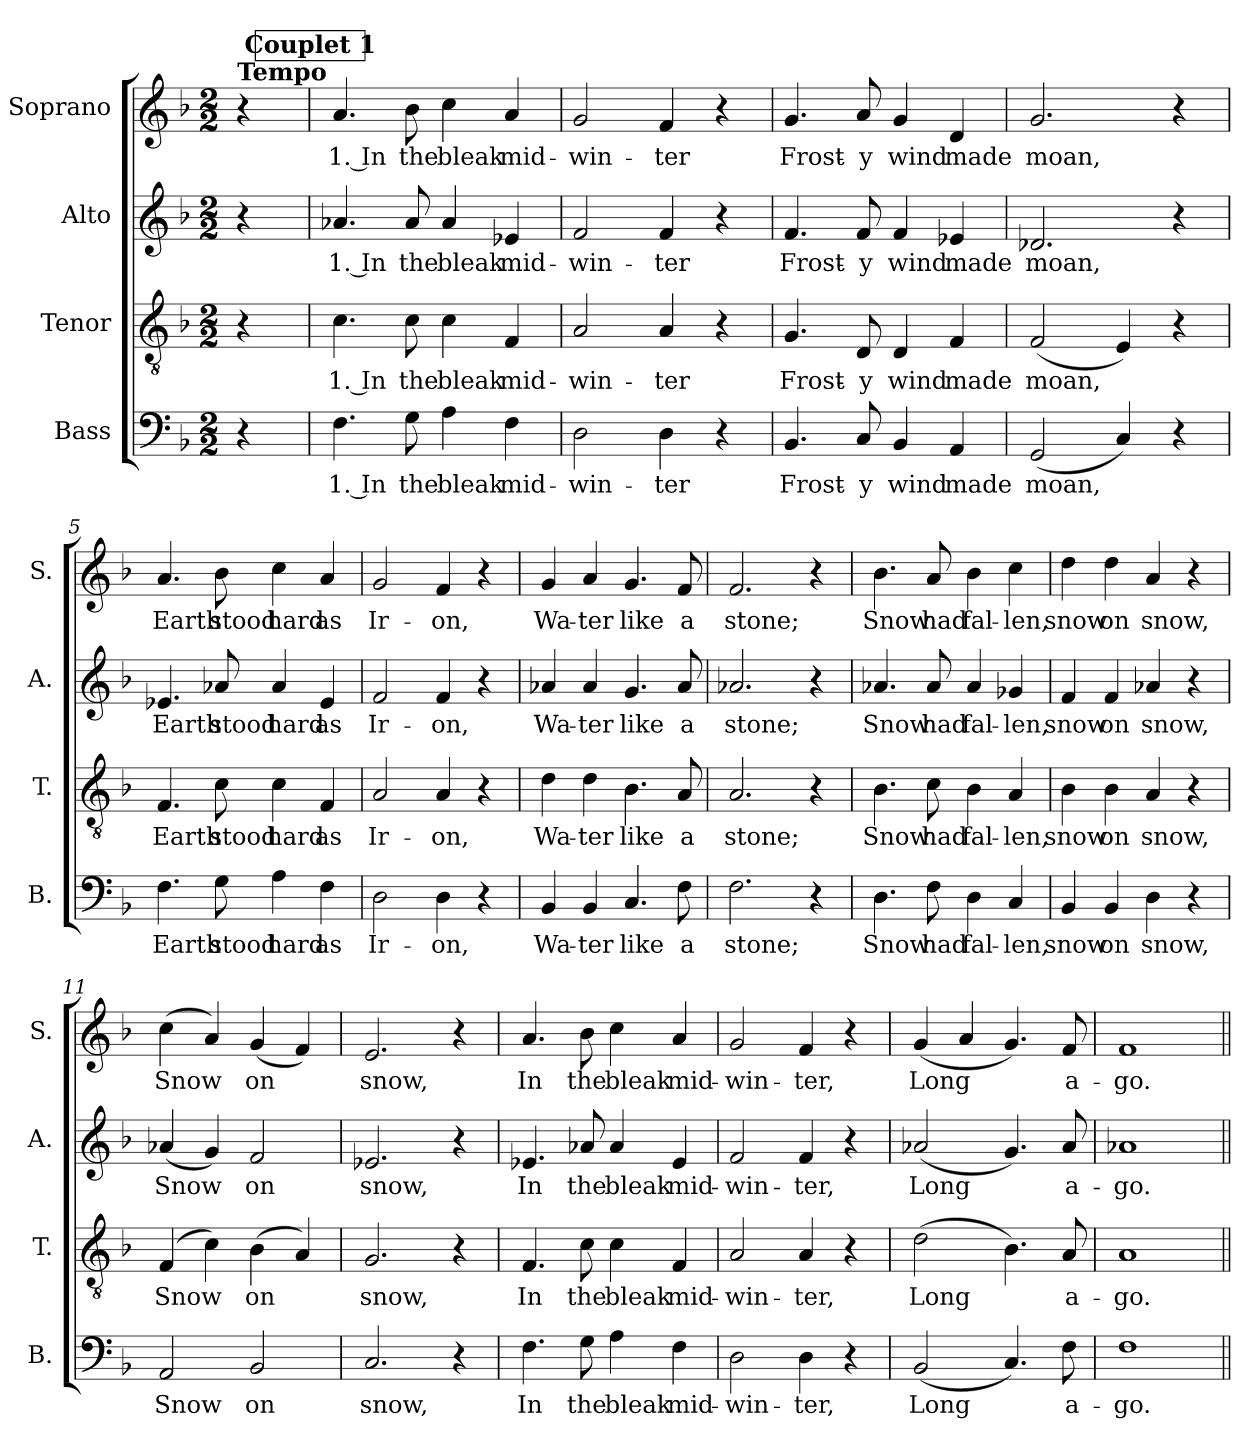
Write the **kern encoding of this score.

**kern	**text	**kern	**text	**kern	**text	**kern	**text
*part4	*part4	*part3	*part3	*part2	*part2	*part1	*part1
*staff4	*staff4	*staff3	*staff3	*staff2	*staff2	*staff1	*staff1
*I"Bass	*	*I"Tenor	*	*I"Alto	*	*I"Soprano	*
*I'B.	*	*I'T.	*	*I'A.	*	*I'S.	*
*clefF4	*	*clefGv2	*	*clefG2	*	*clefG2	*
*	*	*	*	*ITrd2c3	*	*	*
*k[b-]	*	*k[b-]	*	*k[f#c#]	*	*k[b-]	*
*M2/2	*	*M2/2	*	*M2/2	*	*M2/2	*
=	=	=	=	=	=	=	=
!	!	!	!	!	!	!LO:TX:a:B:t=Tempo	!
4r	.	4r	.	4r	.	4r	.
!!LO:REH:place=s1:a:B:fs=16:t=Couplet 1
=1	=1	=1	=1	=1	=1	=1	=1
4.F\	1. In	4.c\	1. In	4.fni/	1. In	4.a/	1. In
8G\	the	8c\	the	8fi/	the	8b-\	the
4A\	bleak	4c\	bleak	4fi/	bleak	4cc\	bleak
4F\	mid-	4F/	mid-	4cni/	mid-	4a/	mid-
=2	=2	=2	=2	=2	=2	=2	=2
2D\	-win-	2A/	-win-	2di/	-win-	2g/	-win-
4D\	-ter	4A/	-ter	4di/	-ter	4f/	-ter
4r	.	4r	.	4r	.	4r	.
=3	=3	=3	=3	=3	=3	=3	=3
4.BB-/	Frost-	4.G/	Frost-	4.di/	Frost-	4.g/	Frost-
8C/	-y	8D/	-y	8di/	-y	8a/	-y
4BB-/	wind	4D/	wind	4di/	wind	4g/	wind
4AA/	made	4F/	made	4cni/	made	4d/	made
=4	=4	=4	=4	=4	=4	=4	=4
(2GG/	moan,	(2F/	moan,	2.B-Xi/	moan,	2.g/	moan,
4C/)	.	4E/)	.	.	.	.	.
4r	.	4r	.	4r	.	4r	.
!!LO:LB:g=z
=5	=5	=5	=5	=5	=5	=5	=5
4.F\	Earth	4.F/	Earth	4.cni/	Earth	4.a/	Earth
8G\	stood	8c\	stood	8fni/	stood	8b-\	stood
4A\	hard	4c\	hard	4fi/	hard	4cc\	hard
4F\	as	4F/	as	4ci/	as	4a/	as
=6	=6	=6	=6	=6	=6	=6	=6
2D\	Ir-	2A/	Ir-	2di/	Ir-	2g/	Ir-
4D\	-on,	4A/	-on,	4di/	-on,	4f/	-on,
4r	.	4r	.	4r	.	4r	.
=7	=7	=7	=7	=7	=7	=7	=7
4BB-/	Wa-	4d\	Wa-	4fni/	Wa-	4g/	Wa-
4BB-/	-ter	4d\	-ter	4fi/	-ter	4a/	-ter
4.C/	like	4.B-\	like	4.ei/	like	4.g/	like
8F\	a	8A/	a	8fi/	a	8f/	a
=8	=8	=8	=8	=8	=8	=8	=8
2.F\	stone;	2.A/	stone;	2.fni/	stone;	2.f/	stone;
4r	.	4r	.	4r	.	4r	.
!!LO:LB:g=z
=9	=9	=9	=9	=9	=9	=9	=9
4.D\	Snow	4.B-\	Snow	4.fni/	Snow	4.b-\	Snow
8F\	had	8c\	had	8fi/	had	8a/	had
4D\	fal-	4B-\	fal-	4fi/	fal-	4b-\	fal-
4C/	-len,	4A/	-len,	4e-Xi/	-len,	4cc\	-len,
=10	=10	=10	=10	=10	=10	=10	=10
4BB-/	snow	4B-\	snow	4di/	snow	4dd\	snow
4BB-/	on	4B-\	on	4di/	on	4dd\	on
4D\	snow,	4A/	snow,	4fni/	snow,	4a/	snow,
4r	.	4r	.	4r	.	4r	.
=11	=11	=11	=11	=11	=11	=11	=11
2AA/	Snow	(4F/	Snow	(4fni/	Snow	(4cc\	Snow
.	.	4c\)	.	4ei/)	.	4a/)	.
2BB-/	on	(4B-\	on	2di/	on	(4g/	on
.	.	4A/)	.	.	.	4f/)	.
=12	=12	=12	=12	=12	=12	=12	=12
2.C/	snow,	2.G/	snow,	2.cni/	snow,	2.e/	snow,
4r	.	4r	.	4r	.	4r	.
!!LO:LB:g=z
=13	=13	=13	=13	=13	=13	=13	=13
4.F\	In	4.F/	In	4.cni/	In	4.a/	In
8G\	the	8c\	the	8fni/	the	8b-\	the
4A\	bleak	4c\	bleak	4fi/	bleak	4cc\	bleak
4F\	mid-	4F/	mid-	4ci/	mid-	4a/	mid-
=14	=14	=14	=14	=14	=14	=14	=14
2D\	-win-	2A/	-win-	2di/	-win-	2g/	-win-
4D\	-ter,	4A/	-ter,	4di/	-ter,	4f/	-ter,
4r	.	4r	.	4r	.	4r	.
=15	=15	=15	=15	=15	=15	=15	=15
(2BB-/	Long	(2d\	Long	(2fni/	Long	(4g/	Long
.	.	.	.	.	.	4a/	.
4.C/)	.	4.B-\)	.	4.ei/)	.	4.g/)	.
8F\	a-	8A/	a-	8fi/	a-	8f/	a-
=16	=16	=16	=16	=16	=16	=16	=16
1F	-go.	1A	-go.	1fni	-go.	1f	-go.
=||	=||	=||	=||	=||	=||	=||	=||
*-	*-	*-	*-	*-	*-	*-	*-
